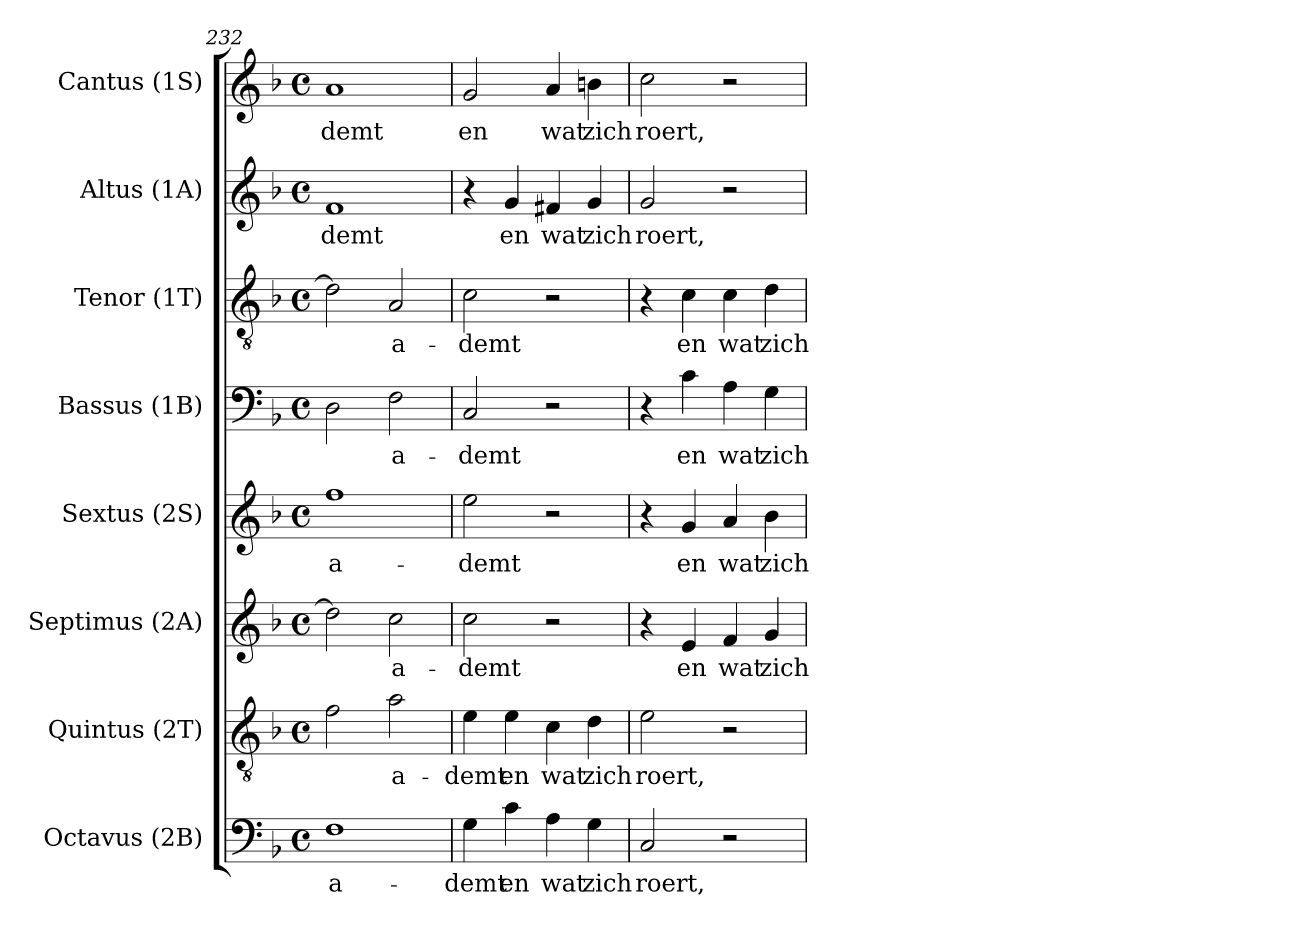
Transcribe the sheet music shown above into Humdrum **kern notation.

**kern	**text	**kern	**text	**kern	**text	**kern	**text	**kern	**text	**kern	**text	**kern	**text	**kern	**text
*part8	*part8	*part7	*part7	*part6	*part6	*part5	*part5	*part4	*part4	*part3	*part3	*part2	*part2	*part1	*part1
*staff8	*staff8	*staff7	*staff7	*staff6	*staff6	*staff5	*staff5	*staff4	*staff4	*staff3	*staff3	*staff2	*staff2	*staff1	*staff1
*I"Octavus (2B)	*	*I"Quintus (2T)	*	*I"Septimus (2A)	*	*I"Sextus (2S)	*	*I"Bassus (1B)	*	*I"Tenor (1T)	*	*I"Altus (1A)	*	*I"Cantus (1S)	*
*I'Octavus	*	*I'Quintus	*	*I'Septimus	*	*I'Sextus	*	*I'Bassus	*	*I'Tenor	*	*I'Altus	*	*I'Cantus	*
*clefF4	*	*clefGv2	*	*clefG2	*	*clefG2	*	*clefF4	*	*clefGv2	*	*clefG2	*	*clefG2	*
*k[b-]	*	*k[b-]	*	*k[b-]	*	*k[b-]	*	*k[b-]	*	*k[b-]	*	*k[b-]	*	*k[b-]	*
*F:	*	*F:	*	*F:	*	*F:	*	*F:	*	*F:	*	*F:	*	*F:	*
*M4/4	*	*M4/4	*	*M4/4	*	*M4/4	*	*M4/4	*	*M4/4	*	*M4/4	*	*M4/4	*
*met(c)	*	*met(c)	*	*met(c)	*	*met(c)	*	*met(c)	*	*met(c)	*	*met(c)	*	*met(c)	*
=232	=232	=232	=232	=232	=232	=232	=232	=232	=232	=232	=232	=232	=232	=232	=232
!	!LO:LY:b:color=#000000	!	!	!	!	!	!	!	!	!	!	!	!	!	!
!	!	!	!	!	!	!	!LO:LY:b:color=#000000	!	!	!	!	!	!	!	!
!	!	!	!	!	!	!	!	!	!	!	!	!	!LO:LY:b:color=#000000	!	!
!	!	!	!	!	!	!	!	!	!	!	!	!	!	!	!LO:LY:b:color=#000000
1Fi	a-	2fi\	.	2ddi\]	.	1ffi	a-	2Di\	.	2di\]	.	1fi	-demt	1ai	-demt
!	!	!	!LO:LY:b:color=#000000	!	!	!	!	!	!	!	!	!	!	!	!
!	!	!	!	!	!LO:LY:b:color=#000000	!	!	!	!	!	!	!	!	!	!
!	!	!	!	!	!	!	!	!	!LO:LY:b:color=#000000	!	!	!	!	!	!
!	!	!	!	!	!	!	!	!	!	!	!LO:LY:b:color=#000000	!	!	!	!
.	.	2ai\	a-	2cci\	a-	.	.	2Fi\	a-	2Ai/	a-	.	.	.	.
=233	=233	=233	=233	=233	=233	=233	=233	=233	=233	=233	=233	=233	=233	=233	=233
!	!LO:LY:b:color=#000000	!	!	!	!	!	!	!	!	!	!	!	!	!	!
!	!	!	!LO:LY:b:color=#000000	!	!	!	!	!	!	!	!	!	!	!	!
!	!	!	!	!	!LO:LY:b:color=#000000	!	!	!	!	!	!	!	!	!	!
!	!	!	!	!	!	!	!LO:LY:b:color=#000000	!	!	!	!	!	!	!	!
!	!	!	!	!	!	!	!	!	!LO:LY:b:color=#000000	!	!	!	!	!	!
!	!	!	!	!	!	!	!	!	!	!	!LO:LY:b:color=#000000	!	!	!	!
!	!	!	!	!	!	!	!	!	!	!	!	!	!	!	!LO:LY:b:color=#000000
4Gi\	-demt	4ei\	-demt	2cci\	-demt	2eei\	-demt	2Ci/	-demt	2ci\	-demt	4r	.	2gi/	en
!	!LO:LY:b:color=#000000	!	!	!	!	!	!	!	!	!	!	!	!	!	!
!	!	!	!LO:LY:b:color=#000000	!	!	!	!	!	!	!	!	!	!	!	!
!	!	!	!	!	!	!	!	!	!	!	!	!	!LO:LY:b:color=#000000	!	!
4ci\	en	4ei\	en	.	.	.	.	.	.	.	.	4gi/	en	.	.
!	!LO:LY:b:color=#000000	!	!	!	!	!	!	!	!	!	!	!	!	!	!
!	!	!	!LO:LY:b:color=#000000	!	!	!	!	!	!	!	!	!	!	!	!
!	!	!	!	!	!	!	!	!	!	!	!	!	!LO:LY:b:color=#000000	!	!
!	!	!	!	!	!	!	!	!	!	!	!	!	!	!	!LO:LY:b:color=#000000
4Ai\	wat	4ci\	wat	2r	.	2r	.	2r	.	2r	.	4f#Xi/	wat	4ai/	wat
!	!LO:LY:b:color=#000000	!	!	!	!	!	!	!	!	!	!	!	!	!	!
!	!	!	!LO:LY:b:color=#000000	!	!	!	!	!	!	!	!	!	!	!	!
!	!	!	!	!	!	!	!	!	!	!	!	!	!LO:LY:b:color=#000000	!	!
!	!	!	!	!	!	!	!	!	!	!	!	!	!	!	!LO:LY:b:color=#000000
4Gi\	zich	4di\	zich	.	.	.	.	.	.	.	.	4gi/	zich	4bni\	zich
=234	=234	=234	=234	=234	=234	=234	=234	=234	=234	=234	=234	=234	=234	=234	=234
!	!LO:LY:b:color=#000000	!	!	!	!	!	!	!	!	!	!	!	!	!	!
!	!	!	!LO:LY:b:color=#000000	!	!	!	!	!	!	!	!	!	!	!	!
!	!	!	!	!	!	!	!	!	!	!	!	!	!LO:LY:b:color=#000000	!	!
!	!	!	!	!	!	!	!	!	!	!	!	!	!	!	!LO:LY:b:color=#000000
2Ci/	roert,	2ei\	roert,	4r	.	4r	.	4r	.	4r	.	2gi/	roert,	2cci\	roert,
!	!	!	!	!	!LO:LY:b:color=#000000	!	!	!	!	!	!	!	!	!	!
!	!	!	!	!	!	!	!LO:LY:b:color=#000000	!	!	!	!	!	!	!	!
!	!	!	!	!	!	!	!	!	!LO:LY:b:color=#000000	!	!	!	!	!	!
!	!	!	!	!	!	!	!	!	!	!	!LO:LY:b:color=#000000	!	!	!	!
.	.	.	.	4ei/	en	4gi/	en	4ci\	en	4ci\	en	.	.	.	.
!	!	!	!	!	!LO:LY:b:color=#000000	!	!	!	!	!	!	!	!	!	!
!	!	!	!	!	!	!	!LO:LY:b:color=#000000	!	!	!	!	!	!	!	!
!	!	!	!	!	!	!	!	!	!LO:LY:b:color=#000000	!	!	!	!	!	!
!	!	!	!	!	!	!	!	!	!	!	!LO:LY:b:color=#000000	!	!	!	!
2r	.	2r	.	4fi/	wat	4ai/	wat	4Ai\	wat	4ci\	wat	2r	.	2r	.
!	!	!	!	!	!LO:LY:b:color=#000000	!	!	!	!	!	!	!	!	!	!
!	!	!	!	!	!	!	!LO:LY:b:color=#000000	!	!	!	!	!	!	!	!
!	!	!	!	!	!	!	!	!	!LO:LY:b:color=#000000	!	!	!	!	!	!
!	!	!	!	!	!	!	!	!	!	!	!LO:LY:b:color=#000000	!	!	!	!
.	.	.	.	4gi/	zich	4b-i\	zich	4Gi\	zich	4di\	zich	.	.	.	.
=	=	=	=	=	=	=	=	=	=	=	=	=	=	=	=
*-	*-	*-	*-	*-	*-	*-	*-	*-	*-	*-	*-	*-	*-	*-	*-
